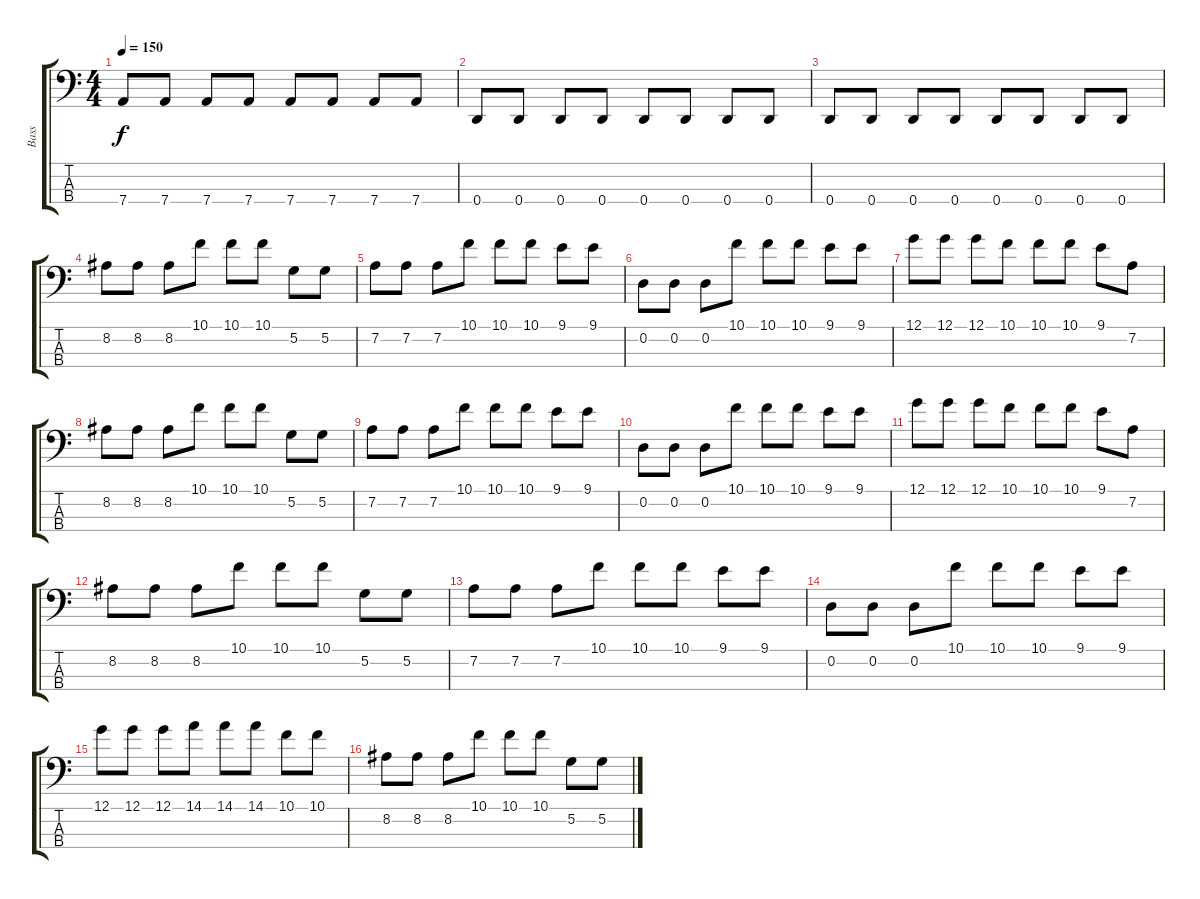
\track ("Bass" "Bass") {instrument electricbassfinger}
\staff {score tabs}
\tuning (G2 D2 A1 D1) {hide}
\ts (4 4)
\tempo 150
\clef f4
\ks c
7.4.8{dy f} 7.4.8 7.4.8 7.4.8 7.4.8 7.4.8 7.4.8 7.4.8 |
0.4.8 0.4.8 0.4.8 0.4.8 0.4.8 0.4.8 0.4.8 0.4.8 |
0.4.8 0.4.8 0.4.8 0.4.8 0.4.8 0.4.8 0.4.8 0.4.8 |
8.2.8 8.2.8 8.2.8 10.1.8 10.1.8 10.1.8 5.2.8 5.2.8 |
7.2.8 7.2.8 7.2.8 10.1.8 10.1.8 10.1.8 9.1.8 9.1.8 |
0.2.8 0.2.8 0.2.8 10.1.8 10.1.8 10.1.8 9.1.8 9.1.8 |
12.1.8 12.1.8 12.1.8 10.1.8 10.1.8 10.1.8 9.1.8 7.2.8 |
8.2.8 8.2.8 8.2.8 10.1.8 10.1.8 10.1.8 5.2.8 5.2.8 |
7.2.8 7.2.8 7.2.8 10.1.8 10.1.8 10.1.8 9.1.8 9.1.8 |
0.2.8 0.2.8 0.2.8 10.1.8 10.1.8 10.1.8 9.1.8 9.1.8 |
12.1.8 12.1.8 12.1.8 10.1.8 10.1.8 10.1.8 9.1.8 7.2.8 |
8.2.8 8.2.8 8.2.8 10.1.8 10.1.8 10.1.8 5.2.8 5.2.8 |
7.2.8 7.2.8 7.2.8 10.1.8 10.1.8 10.1.8 9.1.8 9.1.8 |
0.2.8 0.2.8 0.2.8 10.1.8 10.1.8 10.1.8 9.1.8 9.1.8 |
12.1.8 12.1.8 12.1.8 14.1.8 14.1.8 14.1.8 10.1.8 10.1.8 |
8.2.8 8.2.8 8.2.8 10.1.8 10.1.8 10.1.8 5.2.8 5.2.8
